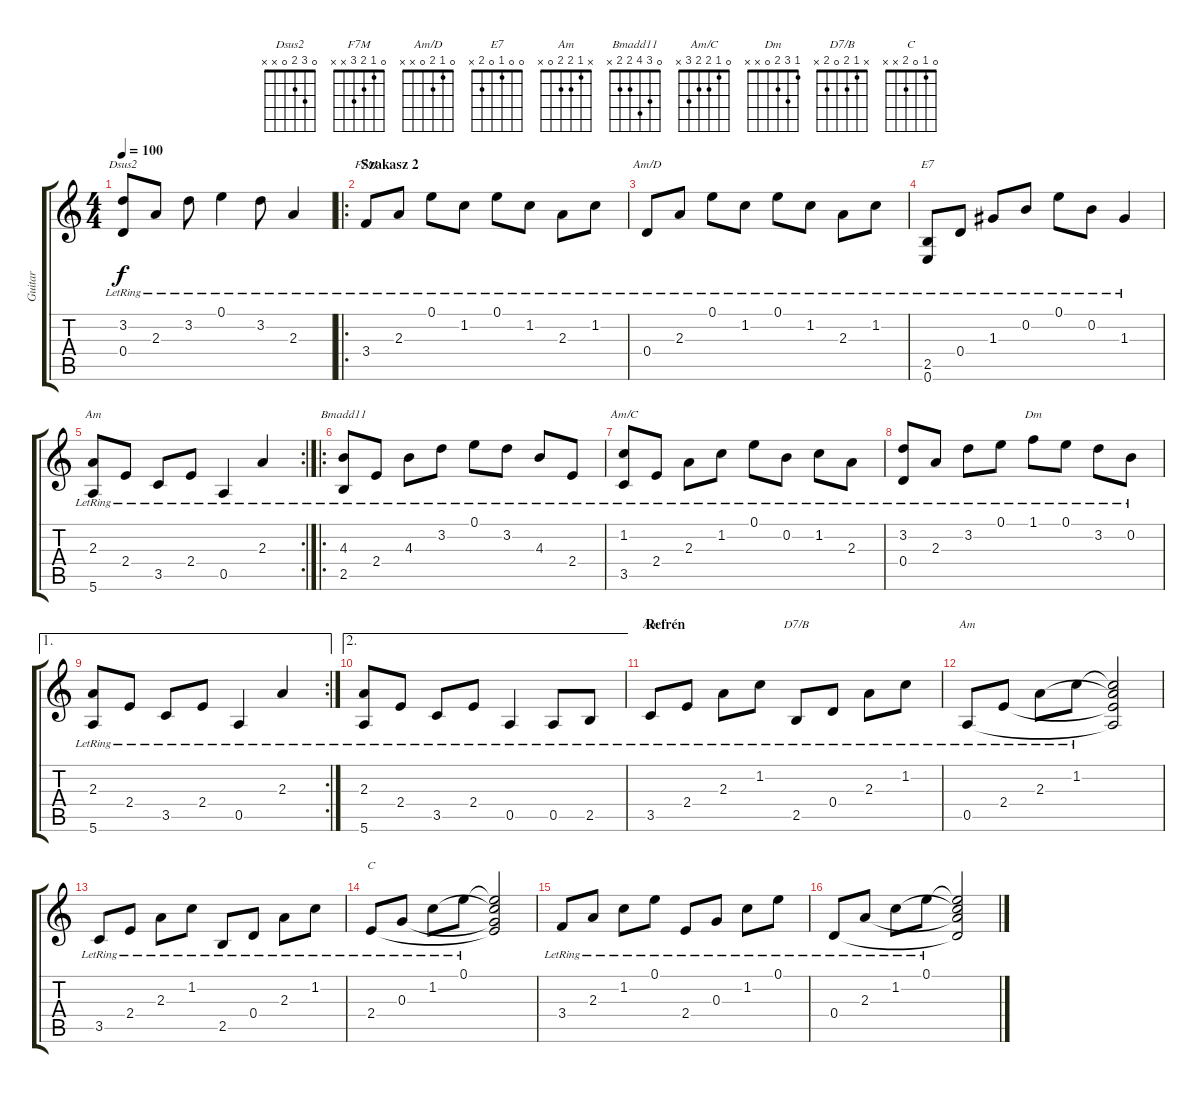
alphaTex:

\track ("Guitar" "Guitar") {instrument electricguitarjazz}
\staff {score tabs}
\tuning (E4 B3 G3 D3 A2 E2) {hide}
\chord ("Dsus2" 0 3 2 0 x x)
\chord ("F7M" 0 1 2 3 x x)
\chord ("Am/D" 0 1 2 0 x x)
\chord ("E7" 0 0 1 0 2 x)
\chord ("Am" x x 2 2 3 5) {barre 2}
\chord ("Bmadd11" 0 3 4 2 2 x)
\chord ("Am/C" 0 1 2 2 3 x)
\chord ("Dm" 1 3 2 0 x x)
\chord ("Am" x 1 2 2 3 x)
\chord ("D7/B" x 1 2 0 2 x)
\chord ("Am" x 1 2 2 0 x)
\chord ("C" 0 1 0 2 x x)
\ts (4 4)
\tempo 100
\clef g2
\ks c
(3.2{lr} 0.4{lr}).8{ch "Dsus2" dy f} 2.3{lr}.8 3.2{lr}.8 0.1{lr}.4 3.2{lr}.8 2.3{lr}.4 |
\ro
\section ("" "Szakasz 2")
3.4{lr}.8{ch "F7M"} 2.3{lr}.8 0.1{lr}.8 1.2{lr}.8 0.1{lr}.8 1.2{lr}.8 2.3{lr}.8 1.2{lr}.8 |
0.4{lr}.8{ch "Am/D"} 2.3{lr}.8 0.1{lr}.8 1.2{lr}.8 0.1{lr}.8 1.2{lr}.8 2.3{lr}.8 1.2{lr}.8 |
(2.5{lr} 0.6{lr}).8{ch "E7"} 0.4{lr}.8 1.3{lr}.8 0.2{lr}.8 0.1{lr}.8 0.2{lr}.8 1.3{lr}.4 |
\rc 2
(2.3{lr} 5.6{lr}).8{ch "Am"} 2.4{lr}.8 3.5{lr}.8 2.4{lr}.8 0.5{lr}.4 2.3{lr}.4 |
\ro
(4.3{lr} 2.5{lr}).8{ch "Bmadd11"} 2.4{lr}.8 4.3{lr}.8 3.2{lr}.8 0.1{lr}.8 3.2{lr}.8 4.3{lr}.8 2.4{lr}.8 |
(1.2{lr} 3.5{lr}).8{ch "Am/C"} 2.4{lr}.8 2.3{lr}.8 1.2{lr}.8 0.1{lr}.8 0.2{lr}.8 1.2{lr}.8 2.3{lr}.8 |
(3.2{lr} 0.4{lr}).8 2.3{lr}.8 3.2{lr}.8 0.1{lr}.8 1.1{lr}.8{ch "Dm"} 0.1{lr}.8 3.2{lr}.8 0.2{lr}.8 |
\ae 1
\rc 2
(2.3{lr} 5.6{lr}).8 2.4{lr}.8 3.5{lr}.8 2.4{lr}.8 0.5{lr}.4 2.3{lr}.4 |
\ae 2
(2.3{lr} 5.6{lr}).8 2.4{lr}.8 3.5{lr}.8 2.4{lr}.8 0.5{lr}.4 0.5{lr}.8 2.5{lr}.8 |
\section ("" "Refrén")
3.5{lr}.8{ch "Am"} 2.4{lr}.8 2.3{lr}.8 1.2{lr}.8 2.5{lr}.8{ch "D7/B"} 0.4{lr}.8 2.3{lr}.8 1.2{lr}.8 |
0.5{lr}.8{ch "Am"} 2.4{lr}.8 2.3{lr}.8 1.2{lr}.8 (1.2{t} 2.3{t} 2.4{t} 0.5{t}).2 |
3.5{lr}.8 2.4{lr}.8 2.3{lr}.8 1.2{lr}.8 2.5{lr}.8 0.4{lr}.8 2.3{lr}.8 1.2{lr}.8 |
2.4{lr}.8{ch "C"} 0.3{lr}.8 1.2{lr}.8 0.1{lr}.8 (0.1{t} 1.2{t} 0.3{t} 2.4{t}).2 |
3.4{lr}.8 2.3{lr}.8 1.2{lr}.8 0.1{lr}.8 2.4{lr}.8 0.3{lr}.8 1.2{lr}.8 0.1{lr}.8 |
0.4{lr}.8 2.3{lr}.8 1.2{lr}.8 0.1{lr}.8 (0.1{t} 1.2{t} 2.3{t} 0.4{t}).2
